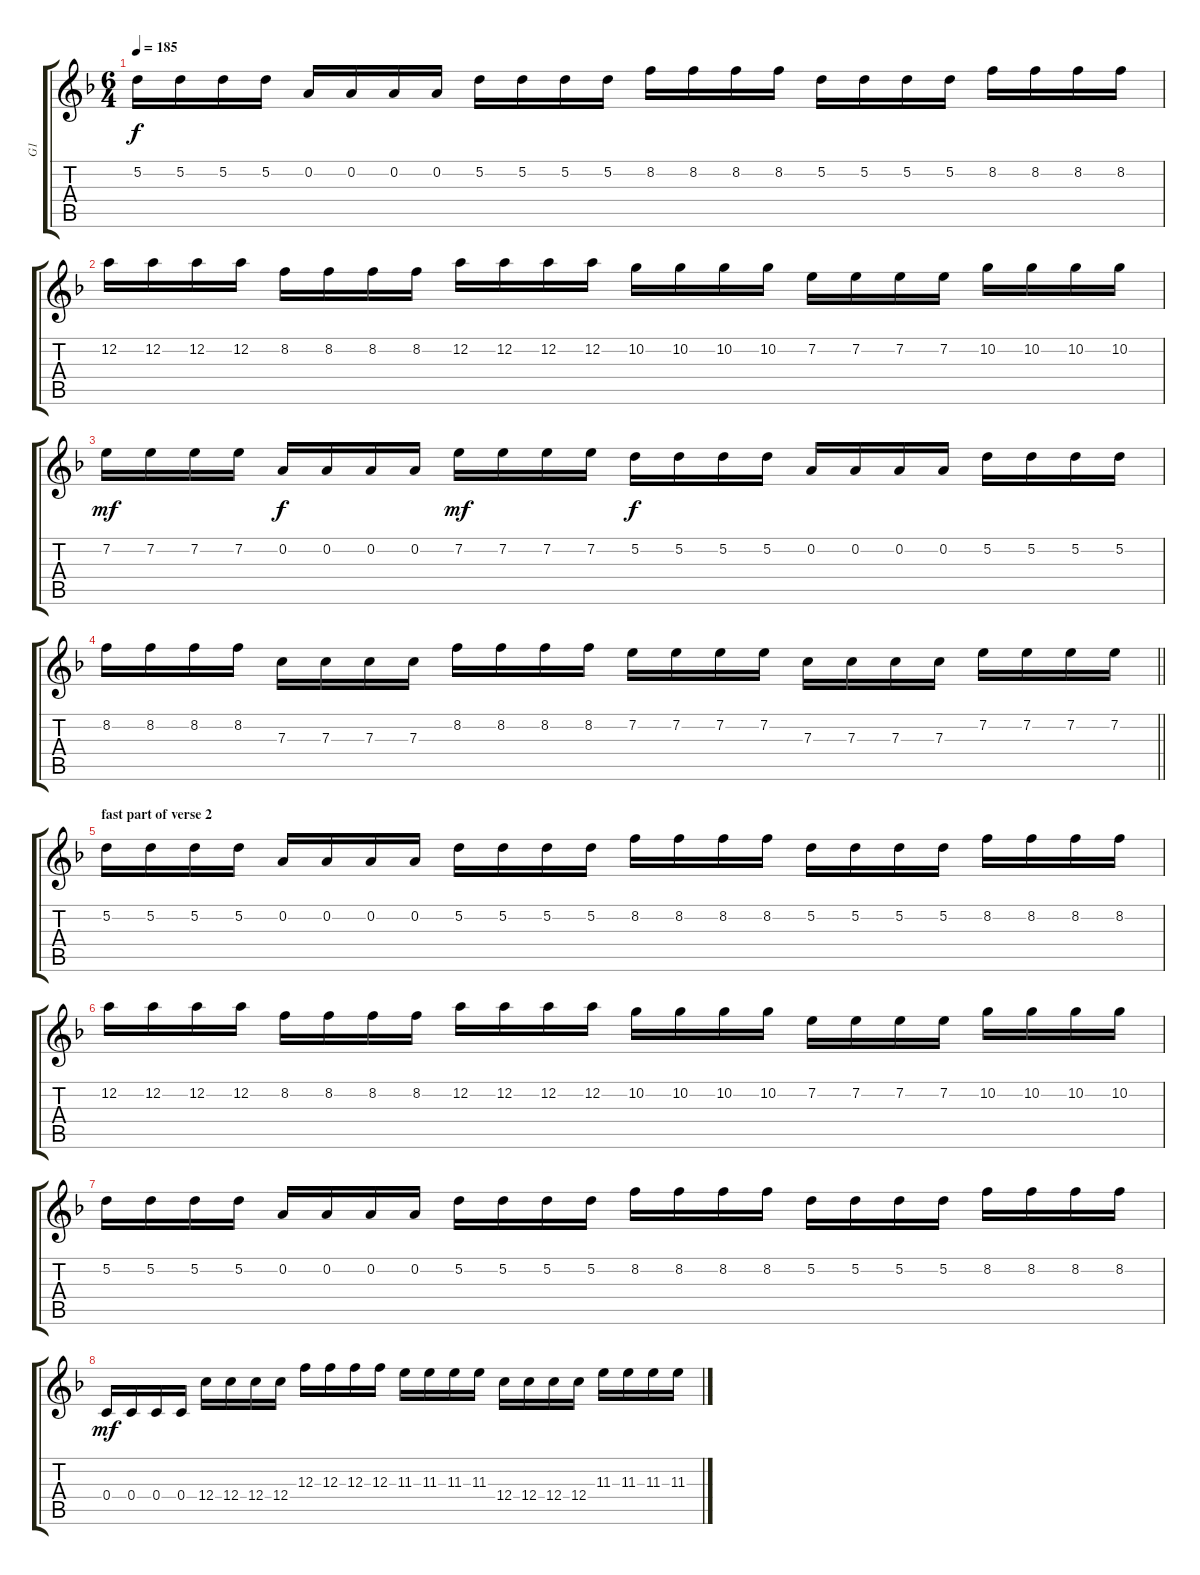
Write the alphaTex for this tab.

\track ("G1" "G1") {instrument distortionguitar bank 5}
\staff {score tabs}
\tuning (D4 A3 F3 C3 G2 D2) {hide}
\ts (6 4)
\tempo 185
\clef g2
\ks dminor
5.2.16{dy f} 5.2.16 5.2.16 5.2.16 0.2.16 0.2.16 0.2.16 0.2.16 5.2.16 5.2.16 5.2.16 5.2.16 8.2.16 8.2.16 8.2.16 8.2.16 5.2.16 5.2.16 5.2.16 5.2.16 8.2.16 8.2.16 8.2.16 8.2.16 |
12.2.16 12.2.16 12.2.16 12.2.16 8.2.16 8.2.16 8.2.16 8.2.16 12.2.16 12.2.16 12.2.16 12.2.16 10.2.16 10.2.16 10.2.16 10.2.16 7.2.16 7.2.16 7.2.16 7.2.16 10.2.16 10.2.16 10.2.16 10.2.16 |
7.2.16{dy mf} 7.2.16 7.2.16 7.2.16 0.2.16{dy f} 0.2.16 0.2.16 0.2.16 7.2.16{dy mf} 7.2.16 7.2.16 7.2.16 5.2.16{dy f} 5.2.16 5.2.16 5.2.16 0.2.16 0.2.16 0.2.16 0.2.16 5.2.16 5.2.16 5.2.16 5.2.16 |
\barLineRight lightlight
8.2.16 8.2.16 8.2.16 8.2.16 7.3.16 7.3.16 7.3.16 7.3.16 8.2.16 8.2.16 8.2.16 8.2.16 7.2.16 7.2.16 7.2.16 7.2.16 7.3.16 7.3.16 7.3.16 7.3.16 7.2.16 7.2.16 7.2.16 7.2.16 |
\section ("" "fast part of verse 2")
5.2.16 5.2.16 5.2.16 5.2.16 0.2.16 0.2.16 0.2.16 0.2.16 5.2.16 5.2.16 5.2.16 5.2.16 8.2.16 8.2.16 8.2.16 8.2.16 5.2.16 5.2.16 5.2.16 5.2.16 8.2.16 8.2.16 8.2.16 8.2.16 |
12.2.16 12.2.16 12.2.16 12.2.16 8.2.16 8.2.16 8.2.16 8.2.16 12.2.16 12.2.16 12.2.16 12.2.16 10.2.16 10.2.16 10.2.16 10.2.16 7.2.16 7.2.16 7.2.16 7.2.16 10.2.16 10.2.16 10.2.16 10.2.16 |
5.2.16 5.2.16 5.2.16 5.2.16 0.2.16 0.2.16 0.2.16 0.2.16 5.2.16 5.2.16 5.2.16 5.2.16 8.2.16 8.2.16 8.2.16 8.2.16 5.2.16 5.2.16 5.2.16 5.2.16 8.2.16 8.2.16 8.2.16 8.2.16 |
0.4.16{dy mf} 0.4.16 0.4.16 0.4.16 12.4.16 12.4.16 12.4.16 12.4.16 12.3.16 12.3.16 12.3.16 12.3.16 11.3.16 11.3.16 11.3.16 11.3.16 12.4.16 12.4.16 12.4.16 12.4.16 11.3.16 11.3.16 11.3.16 11.3.16
